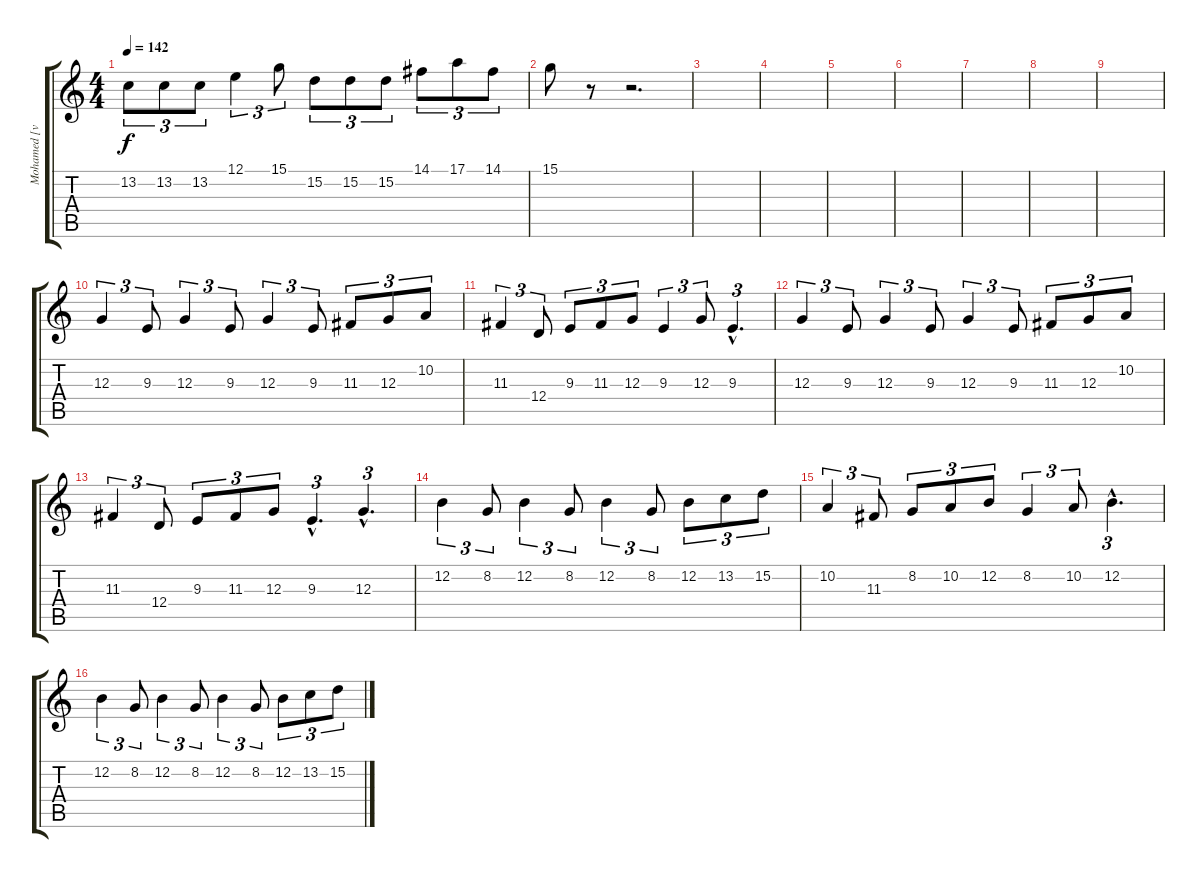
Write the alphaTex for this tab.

\track ("Mohamed [violin]" "Mohamed [v") {instrument violin}
\staff {score tabs}
\tuning (E4 B3 G3 D3 A2 E2) {hide}
\ts (4 4)
\tempo 142
\clef g2
\ks c
13.2.8{tu (3 2) dy f} 13.2.8{tu (3 2)} 13.2.8{tu (3 2)} 12.1.4{tu (3 2)} 15.1.8{tu (3 2)} 15.2.8{tu (3 2)} 15.2.8{tu (3 2)} 15.2.8{tu (3 2)} 14.1.8{tu (3 2)} 17.1.8{tu (3 2)} 14.1.8{tu (3 2)} |
15.1.8 r.8 r.2{d} |
|
|
|
|
|
|
|
12.3.4{tu (3 2)} 9.3.8{tu (3 2)} 12.3.4{tu (3 2)} 9.3.8{tu (3 2)} 12.3.4{tu (3 2)} 9.3.8{tu (3 2)} 11.3.8{tu (3 2)} 12.3.8{tu (3 2)} 10.2.8{tu (3 2)} |
11.3.4{tu (3 2)} 12.4.8{tu (3 2)} 9.3.8{tu (3 2)} 11.3.8{tu (3 2)} 12.3.8{tu (3 2)} 9.3.4{tu (3 2)} 12.3.8{tu (3 2)} 9.3{hac}.4{d tu (3 2)} |
12.3.4{tu (3 2)} 9.3.8{tu (3 2)} 12.3.4{tu (3 2)} 9.3.8{tu (3 2)} 12.3.4{tu (3 2)} 9.3.8{tu (3 2)} 11.3.8{tu (3 2)} 12.3.8{tu (3 2)} 10.2.8{tu (3 2)} |
11.3.4{tu (3 2)} 12.4.8{tu (3 2)} 9.3.8{tu (3 2)} 11.3.8{tu (3 2)} 12.3.8{tu (3 2)} 9.3{hac}.4{d tu (3 2)} 12.3{hac}.4{d tu (3 2)} |
12.2.4{tu (3 2)} 8.2.8{tu (3 2)} 12.2.4{tu (3 2)} 8.2.8{tu (3 2)} 12.2.4{tu (3 2)} 8.2.8{tu (3 2)} 12.2.8{tu (3 2)} 13.2.8{tu (3 2)} 15.2.8{tu (3 2)} |
10.2.4{tu (3 2)} 11.3.8{tu (3 2)} 8.2.8{tu (3 2)} 10.2.8{tu (3 2)} 12.2.8{tu (3 2)} 8.2.4{tu (3 2)} 10.2.8{tu (3 2)} 12.2{hac}.4{d tu (3 2)} |
12.2.4{tu (3 2)} 8.2.8{tu (3 2)} 12.2.4{tu (3 2)} 8.2.8{tu (3 2)} 12.2.4{tu (3 2)} 8.2.8{tu (3 2)} 12.2.8{tu (3 2)} 13.2.8{tu (3 2)} 15.2.8{tu (3 2)}
